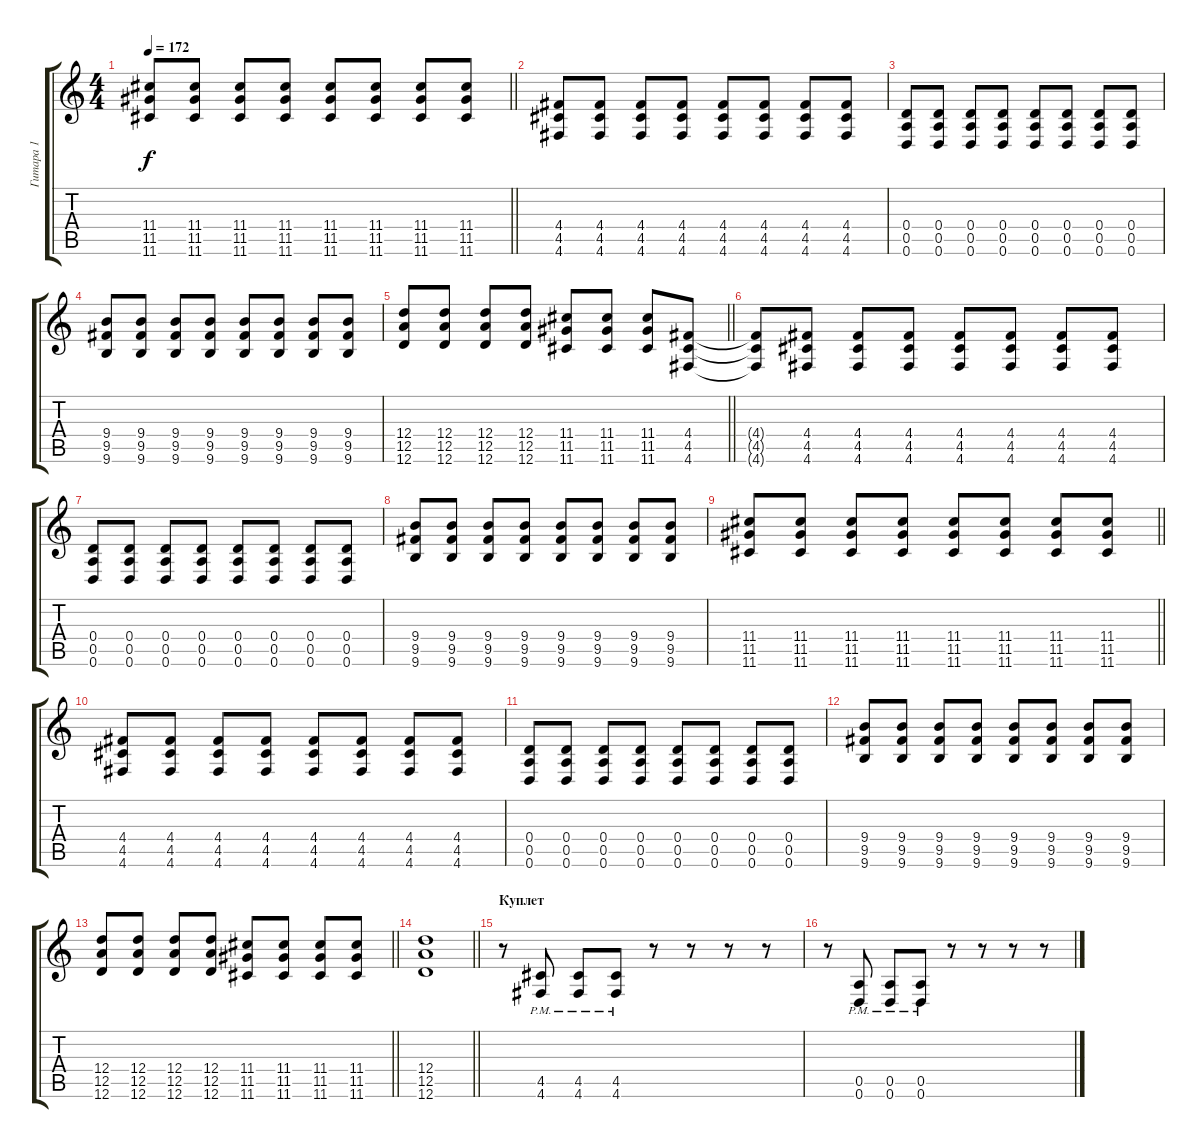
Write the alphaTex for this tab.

\track ("Гитара 1" "Гитара 1") {instrument distortionguitar}
\staff {score tabs}
\tuning (E4 B3 G3 D3 A2 D2) {hide}
\ts (4 4)
\tempo 172
\clef g2
\barLineRight lightlight
\ks c
(11.4 11.5 11.6).8{dy f} (11.4 11.5 11.6).8 (11.4 11.5 11.6).8 (11.4 11.5 11.6).8 (11.4 11.5 11.6).8 (11.4 11.5 11.6).8 (11.4 11.5 11.6).8 (11.4 11.5 11.6).8 |
(4.4 4.5 4.6).8 (4.4 4.5 4.6).8 (4.4 4.5 4.6).8 (4.4 4.5 4.6).8 (4.4 4.5 4.6).8 (4.4 4.5 4.6).8 (4.4 4.5 4.6).8 (4.4 4.5 4.6).8 |
(0.4 0.5 0.6).8 (0.4 0.5 0.6).8 (0.4 0.5 0.6).8 (0.4 0.5 0.6).8 (0.4 0.5 0.6).8 (0.4 0.5 0.6).8 (0.4 0.5 0.6).8 (0.4 0.5 0.6).8 |
(9.4 9.5 9.6).8 (9.4 9.5 9.6).8 (9.4 9.5 9.6).8 (9.4 9.5 9.6).8 (9.4 9.5 9.6).8 (9.4 9.5 9.6).8 (9.4 9.5 9.6).8 (9.4 9.5 9.6).8 |
\barLineRight lightlight
(12.4 12.5 12.6).8 (12.4 12.5 12.6).8 (12.4 12.5 12.6).8 (12.4 12.5 12.6).8 (11.4 11.5 11.6).8 (11.4 11.5 11.6).8 (11.4 11.5 11.6).8 (4.4 4.5 4.6).8 |
(4.4{t} 4.5{t} 4.6{t}).8 (4.4 4.5 4.6).8 (4.4 4.5 4.6).8 (4.4 4.5 4.6).8 (4.4 4.5 4.6).8 (4.4 4.5 4.6).8 (4.4 4.5 4.6).8 (4.4 4.5 4.6).8 |
(0.4 0.5 0.6).8 (0.4 0.5 0.6).8 (0.4 0.5 0.6).8 (0.4 0.5 0.6).8 (0.4 0.5 0.6).8 (0.4 0.5 0.6).8 (0.4 0.5 0.6).8 (0.4 0.5 0.6).8 |
(9.4 9.5 9.6).8 (9.4 9.5 9.6).8 (9.4 9.5 9.6).8 (9.4 9.5 9.6).8 (9.4 9.5 9.6).8 (9.4 9.5 9.6).8 (9.4 9.5 9.6).8 (9.4 9.5 9.6).8 |
\barLineRight lightlight
(11.4 11.5 11.6).8 (11.4 11.5 11.6).8 (11.4 11.5 11.6).8 (11.4 11.5 11.6).8 (11.4 11.5 11.6).8 (11.4 11.5 11.6).8 (11.4 11.5 11.6).8 (11.4 11.5 11.6).8 |
(4.4 4.5 4.6).8 (4.4 4.5 4.6).8 (4.4 4.5 4.6).8 (4.4 4.5 4.6).8 (4.4 4.5 4.6).8 (4.4 4.5 4.6).8 (4.4 4.5 4.6).8 (4.4 4.5 4.6).8 |
(0.4 0.5 0.6).8 (0.4 0.5 0.6).8 (0.4 0.5 0.6).8 (0.4 0.5 0.6).8 (0.4 0.5 0.6).8 (0.4 0.5 0.6).8 (0.4 0.5 0.6).8 (0.4 0.5 0.6).8 |
(9.4 9.5 9.6).8 (9.4 9.5 9.6).8 (9.4 9.5 9.6).8 (9.4 9.5 9.6).8 (9.4 9.5 9.6).8 (9.4 9.5 9.6).8 (9.4 9.5 9.6).8 (9.4 9.5 9.6).8 |
\barLineRight lightlight
(12.4 12.5 12.6).8 (12.4 12.5 12.6).8 (12.4 12.5 12.6).8 (12.4 12.5 12.6).8 (11.4 11.5 11.6).8 (11.4 11.5 11.6).8 (11.4 11.5 11.6).8 (11.4 11.5 11.6).8 |
\barLineRight lightlight
(12.4 12.5 12.6).1 |
\section ("" "Куплет")
r.8 (4.5{pm} 4.6{pm}).8 (4.5{pm} 4.6{pm}).8 (4.5{pm} 4.6{pm}).8 r.8 r.8 r.8 r.8 |
r.8 (0.5{pm} 0.6{pm}).8 (0.5{pm} 0.6{pm}).8 (0.5{pm} 0.6{pm}).8 r.8 r.8 r.8 r.8
